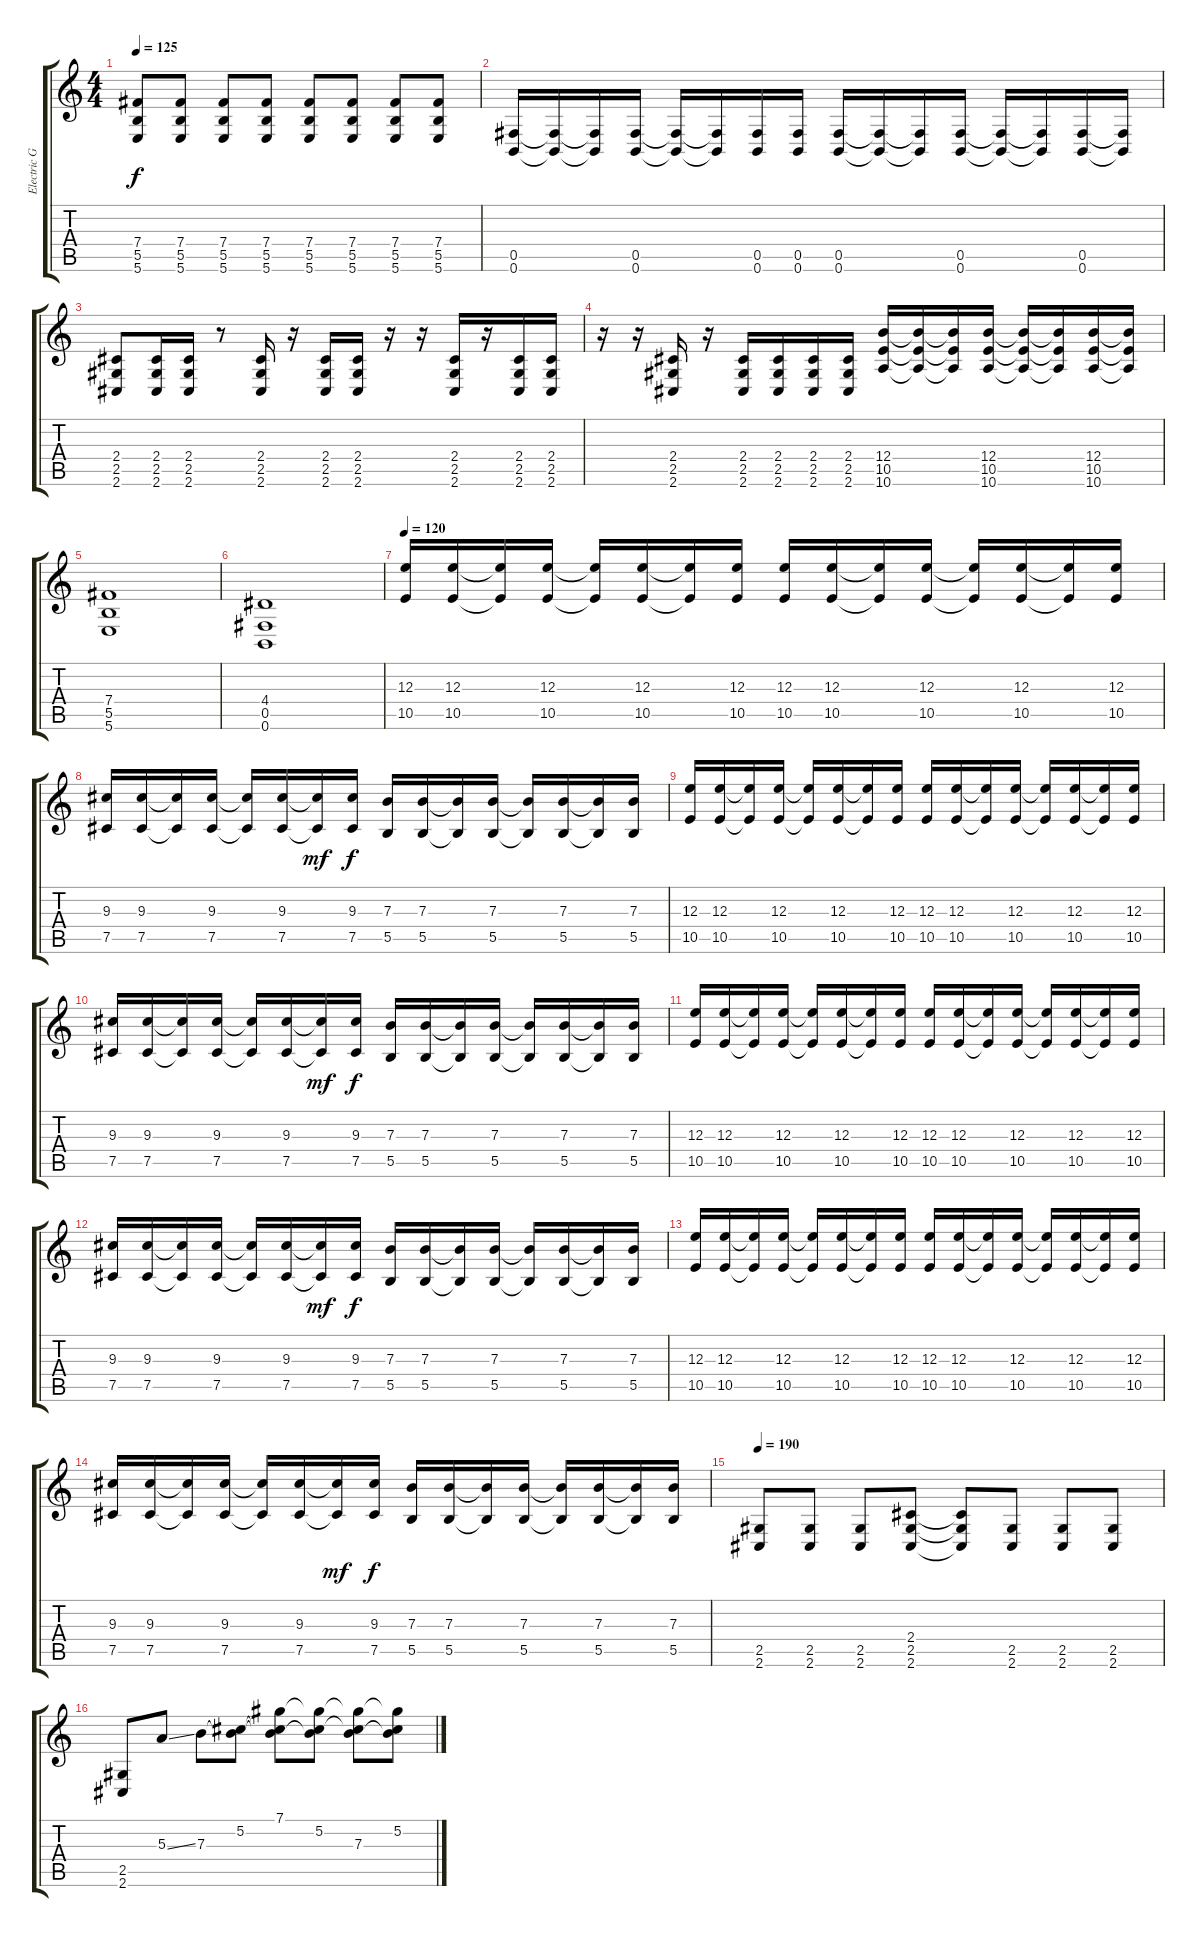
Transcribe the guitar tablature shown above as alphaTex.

\track ("Electric Guitar 1" "Electric G") {instrument distortionguitar}
\staff {score tabs}
\tuning (Db4 Ab3 E3 B2 Gb2 B1) {hide}
\ts (4 4)
\tempo 125
\clef g2
\ks c
(7.4 5.5 5.6).8{dy f} (7.4 5.5 5.6).8 (7.4 5.5 5.6).8 (7.4 5.5 5.6).8 (7.4 5.5 5.6).8 (7.4 5.5 5.6).8 (7.4 5.5 5.6).8 (7.4 5.5 5.6).8 |
(0.5 0.6).16 (0.5{t} 0.6{t}).16 (0.5{t} 0.6{t}).16 (0.5 0.6).16 (0.5{t} 0.6{t}).16 (0.5{t} 0.6{t}).16 (0.5 0.6).16 (0.5 0.6).16 (0.5 0.6).16 (0.5{t} 0.6{t}).16 (0.5{t} 0.6{t}).16 (0.5 0.6).16 (0.5{t} 0.6{t}).16 (0.5{t} 0.6{t}).16 (0.5 0.6).16 (0.5{t} 0.6{t}).16 |
(2.4 2.5 2.6).8 (2.4 2.5 2.6).16 (2.4 2.5 2.6).16 r.8 (2.4 2.5 2.6).16 r.16 (2.4 2.5 2.6).16 (2.4 2.5 2.6).16 r.16 r.16 (2.4 2.5 2.6).16 r.16 (2.4 2.5 2.6).16 (2.4 2.5 2.6).16 |
r.16 r.16 (2.4 2.5 2.6).16 r.16 (2.4 2.5 2.6).16 (2.4 2.5 2.6).16 (2.4 2.5 2.6).16 (2.4 2.5 2.6).16 (12.4 10.5 10.6).16 (12.4{t} 10.5{t} 10.6{t}).16 (12.4{t} 10.5{t} 10.6{t}).16 (12.4 10.5 10.6).16 (12.4{t} 10.5{t} 10.6{t}).16 (12.4{t} 10.5{t} 10.6{t}).16 (12.4 10.5 10.6).16 (12.4{t} 10.5{t} 10.6{t}).16 |
(7.4 5.5 5.6).1 |
(4.4 0.5 0.6).1 |
\tempo 120
(12.3 10.5).16 (12.3 10.5).16 (12.3{t} 10.5{t}).16 (12.3 10.5).16 (12.3{t} 10.5{t}).16 (12.3 10.5).16 (12.3{t} 10.5{t}).16 (12.3 10.5).16 (12.3 10.5).16 (12.3 10.5).16 (12.3{t} 10.5{t}).16 (12.3 10.5).16 (12.3{t} 10.5{t}).16 (12.3 10.5).16 (12.3{t} 10.5{t}).16 (12.3 10.5).16 |
(9.3 7.5).16 (9.3 7.5).16 (9.3{t} 7.5{t}).16 (9.3 7.5).16 (9.3{t} 7.5{t}).16 (9.3 7.5).16 (9.3{t} 7.5{t}).16{dy mf} (9.3 7.5).16{dy f} (7.3 5.5).16 (7.3 5.5).16 (7.3{t} 5.5{t}).16 (7.3 5.5).16 (7.3{t} 5.5{t}).16 (7.3 5.5).16 (7.3{t} 5.5{t}).16 (7.3 5.5).16 |
(12.3 10.5).16 (12.3 10.5).16 (12.3{t} 10.5{t}).16 (12.3 10.5).16 (12.3{t} 10.5{t}).16 (12.3 10.5).16 (12.3{t} 10.5{t}).16 (12.3 10.5).16 (12.3 10.5).16 (12.3 10.5).16 (12.3{t} 10.5{t}).16 (12.3 10.5).16 (12.3{t} 10.5{t}).16 (12.3 10.5).16 (12.3{t} 10.5{t}).16 (12.3 10.5).16 |
(9.3 7.5).16 (9.3 7.5).16 (9.3{t} 7.5{t}).16 (9.3 7.5).16 (9.3{t} 7.5{t}).16 (9.3 7.5).16 (9.3{t} 7.5{t}).16{dy mf} (9.3 7.5).16{dy f} (7.3 5.5).16 (7.3 5.5).16 (7.3{t} 5.5{t}).16 (7.3 5.5).16 (7.3{t} 5.5{t}).16 (7.3 5.5).16 (7.3{t} 5.5{t}).16 (7.3 5.5).16 |
(12.3 10.5).16 (12.3 10.5).16 (12.3{t} 10.5{t}).16 (12.3 10.5).16 (12.3{t} 10.5{t}).16 (12.3 10.5).16 (12.3{t} 10.5{t}).16 (12.3 10.5).16 (12.3 10.5).16 (12.3 10.5).16 (12.3{t} 10.5{t}).16 (12.3 10.5).16 (12.3{t} 10.5{t}).16 (12.3 10.5).16 (12.3{t} 10.5{t}).16 (12.3 10.5).16 |
(9.3 7.5).16 (9.3 7.5).16 (9.3{t} 7.5{t}).16 (9.3 7.5).16 (9.3{t} 7.5{t}).16 (9.3 7.5).16 (9.3{t} 7.5{t}).16{dy mf} (9.3 7.5).16{dy f} (7.3 5.5).16 (7.3 5.5).16 (7.3{t} 5.5{t}).16 (7.3 5.5).16 (7.3{t} 5.5{t}).16 (7.3 5.5).16 (7.3{t} 5.5{t}).16 (7.3 5.5).16 |
(12.3 10.5).16 (12.3 10.5).16 (12.3{t} 10.5{t}).16 (12.3 10.5).16 (12.3{t} 10.5{t}).16 (12.3 10.5).16 (12.3{t} 10.5{t}).16 (12.3 10.5).16 (12.3 10.5).16 (12.3 10.5).16 (12.3{t} 10.5{t}).16 (12.3 10.5).16 (12.3{t} 10.5{t}).16 (12.3 10.5).16 (12.3{t} 10.5{t}).16 (12.3 10.5).16 |
(9.3 7.5).16 (9.3 7.5).16 (9.3{t} 7.5{t}).16 (9.3 7.5).16 (9.3{t} 7.5{t}).16 (9.3 7.5).16 (9.3{t} 7.5{t}).16{dy mf} (9.3 7.5).16{dy f} (7.3 5.5).16 (7.3 5.5).16 (7.3{t} 5.5{t}).16 (7.3 5.5).16 (7.3{t} 5.5{t}).16 (7.3 5.5).16 (7.3{t} 5.5{t}).16 (7.3 5.5).16 |
\tempo 190
(2.5 2.6).8 (2.5 2.6).8 (2.5 2.6).8 (2.4 2.5 2.6).8 (2.4{t} 2.5{t} 2.6{t}).8 (2.5 2.6).8 (2.5 2.6).8 (2.5 2.6).8 |
(2.5 2.6).8 5.3{ss}.8 7.3.8 (5.2 7.3{t}).8 (7.1 5.2{t} 7.3{t}).8 (7.1{t} 5.2 7.3{t}).8 (7.1{t} 5.2{t} 7.3).8 (7.1{t} 5.2 7.3{t}).8
